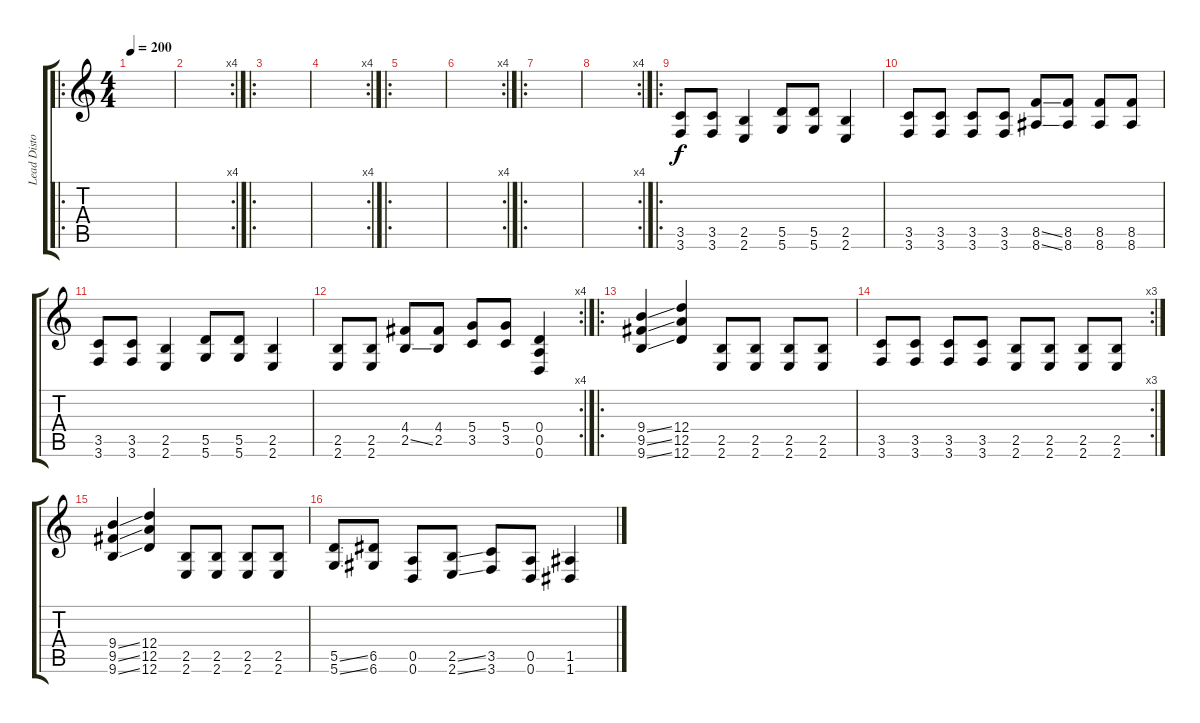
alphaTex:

\track ("Lead Disto" "Lead Disto") {instrument overdrivenguitar}
\staff {score tabs}
\tuning (E4 B3 G3 D3 A2 D2) {hide}
\ro
\ts (4 4)
\tempo 200
\clef g2
\ks c
|
\rc 4
|
\ro
|
\rc 4
|
\ro
|
\rc 4
|
\ro
|
\rc 4
|
\ro
(3.5 3.6).8 (3.5 3.6).8 (2.5 2.6).4 (5.5 5.6).8 (5.5 5.6).8 (2.5 2.6).4 |
(3.5 3.6).8 (3.5 3.6).8 (3.5 3.6).8 (3.5 3.6).8 (8.5{ss} 8.6{ss}).8 (8.5 8.6).8 (8.5 8.6).8 (8.5 8.6).8 |
(3.5 3.6).8 (3.5 3.6).8 (2.5 2.6).4 (5.5 5.6).8 (5.5 5.6).8 (2.5 2.6).4 |
\rc 4
(2.5 2.6).8 (2.5 2.6).8 (4.4 2.5{ss}).8 (4.4 2.5).8 (5.4 3.5).8 (5.4 3.5).8 (0.4 0.5 0.6).4 |
\ro
(9.4{ss} 9.5{ss} 9.6{ss}).4 (12.4 12.5 12.6).4 (2.5 2.6).8 (2.5 2.6).8 (2.5 2.6).8 (2.5 2.6).8 |
\rc 3
(3.5 3.6).8 (3.5 3.6).8 (3.5 3.6).8 (3.5 3.6).8 (2.5 2.6).8 (2.5 2.6).8 (2.5 2.6).8 (2.5 2.6).8 |
(9.4{ss} 9.5{ss} 9.6{ss}).4 (12.4 12.5 12.6).4 (2.5 2.6).8 (2.5 2.6).8 (2.5 2.6).8 (2.5 2.6).8 |
(5.5{ss} 5.6{ss}).8 (6.5 6.6).8 (0.5 0.6).8 (2.5{ss} 2.6{ss}).8 (3.5 3.6).8 (0.5 0.6).8 (1.5 1.6).4
